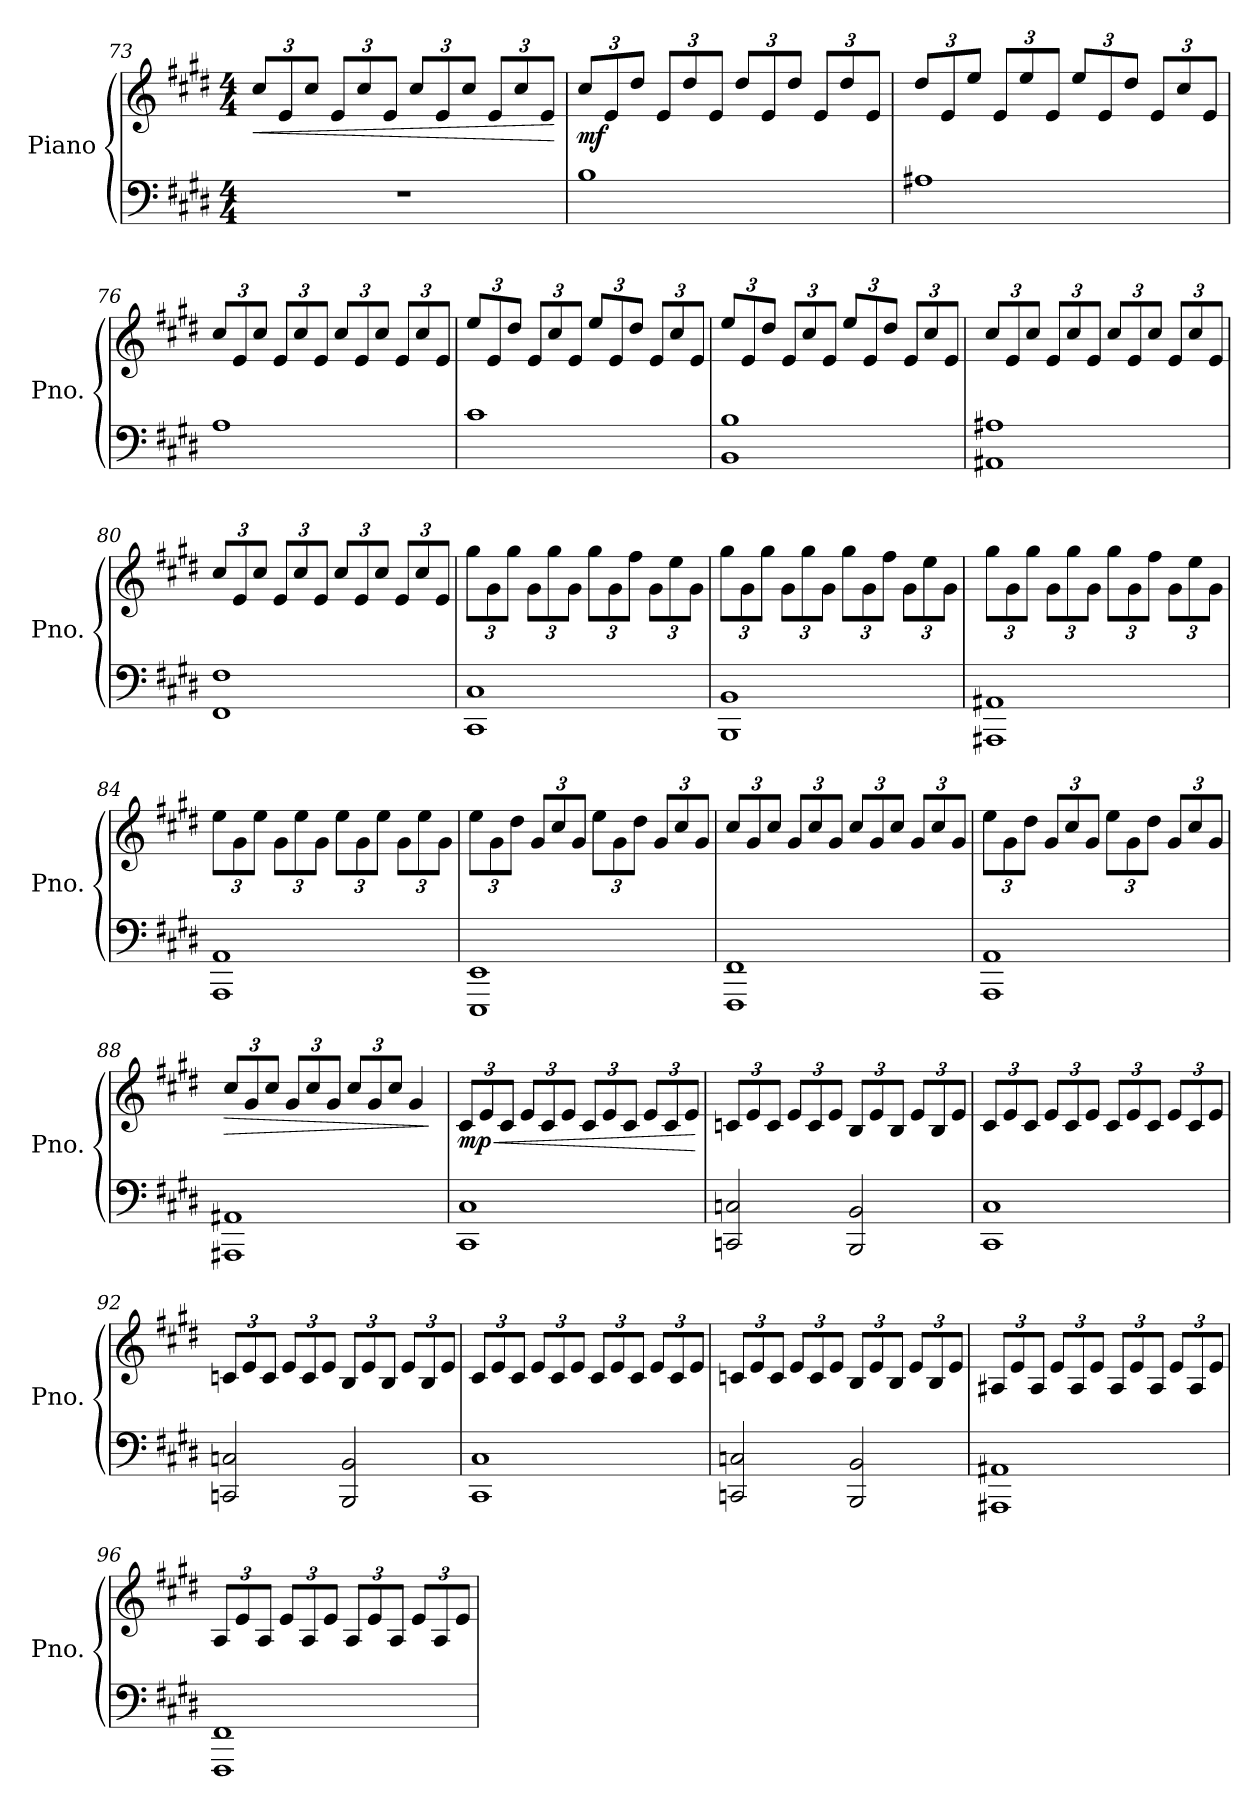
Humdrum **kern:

**kern	**kern	**dynam
*part1	*part1	*part1
*staff2	*staff1	*staff1/2
*I"Piano	*	*
*I'Pno.	*	*
!!LO:LB:g=z
*clefF4	*clefG2	*
*k[f#c#g#d#]	*k[f#c#g#d#]	*
*M4/4	*M4/4	*
*	*Xbrackettup	*
=73	=73	=73
!	!	!LO:HP:b
1r	12cc#/L	<
.	12e/	.
.	12cc#/J	.
.	12e/L	.
.	12cc#/	.
.	12e/J	.
.	12cc#/L	.
.	12e/	.
.	12cc#/J	.
.	12e/L	.
.	12cc#/	.
.	12e/J	.
.	.	[
=74	=74	=74
!	!	!LO:DY:b
1B	12cc#/L	mf
.	12e/	.
.	12dd#/J	.
.	12e/L	.
.	12dd#/	.
.	12e/J	.
.	12dd#/L	.
.	12e/	.
.	12dd#/J	.
.	12e/L	.
.	12dd#/	.
.	12e/J	.
=75	=75	=75
1A#X	12dd#/L	.
.	12e/	.
.	12ee/J	.
.	12e/L	.
.	12ee/	.
.	12e/J	.
.	12ee/L	.
.	12e/	.
.	12dd#/J	.
.	12e/L	.
.	12cc#/	.
.	12e/J	.
=76	=76	=76
1A	12cc#/L	.
.	12e/	.
.	12cc#/J	.
.	12e/L	.
.	12cc#/	.
.	12e/J	.
.	12cc#/L	.
.	12e/	.
.	12cc#/J	.
.	12e/L	.
.	12cc#/	.
.	12e/J	.
!!LO:LB:g=z
=77	=77	=77
1c#	12ee/L	.
.	12e/	.
.	12dd#/J	.
.	12e/L	.
.	12cc#/	.
.	12e/J	.
.	12ee/L	.
.	12e/	.
.	12dd#/J	.
.	12e/L	.
.	12cc#/	.
.	12e/J	.
=78	=78	=78
1BB 1B	12ee/L	.
.	12e/	.
.	12dd#/J	.
.	12e/L	.
.	12cc#/	.
.	12e/J	.
.	12ee/L	.
.	12e/	.
.	12dd#/J	.
.	12e/L	.
.	12cc#/	.
.	12e/J	.
=79	=79	=79
1AA#X 1A#X	12cc#/L	.
.	12e/	.
.	12cc#/J	.
.	12e/L	.
.	12cc#/	.
.	12e/J	.
.	12cc#/L	.
.	12e/	.
.	12cc#/J	.
.	12e/L	.
.	12cc#/	.
.	12e/J	.
=80	=80	=80
1FF# 1F#	12cc#/L	.
.	12e/	.
.	12cc#/J	.
.	12e/L	.
.	12cc#/	.
.	12e/J	.
.	12cc#/L	.
.	12e/	.
.	12cc#/J	.
.	12e/L	.
.	12cc#/	.
.	12e/J	.
!!LO:LB:g=z
=81	=81	=81
1CC# 1C#	12gg#\L	.
.	12g#\	.
.	12gg#\J	.
.	12g#\L	.
.	12gg#\	.
.	12g#\J	.
.	12gg#\L	.
.	12g#\	.
.	12ff#\J	.
.	12g#\L	.
.	12ee\	.
.	12g#\J	.
=82	=82	=82
1BBB 1BB	12gg#\L	.
.	12g#\	.
.	12gg#\J	.
.	12g#\L	.
.	12gg#\	.
.	12g#\J	.
.	12gg#\L	.
.	12g#\	.
.	12ff#\J	.
.	12g#\L	.
.	12ee\	.
.	12g#\J	.
=83	=83	=83
1AAA#X 1AA#X	12gg#\L	.
.	12g#\	.
.	12gg#\J	.
.	12g#\L	.
.	12gg#\	.
.	12g#\J	.
.	12gg#\L	.
.	12g#\	.
.	12ff#\J	.
.	12g#\L	.
.	12ee\	.
.	12g#\J	.
=84	=84	=84
1AAA 1AA	12ee\L	.
.	12g#\	.
.	12ee\J	.
.	12g#\L	.
.	12ee\	.
.	12g#\J	.
.	12ee\L	.
.	12g#\	.
.	12ee\J	.
.	12g#\L	.
.	12ee\	.
.	12g#\J	.
!!LO:LB:g=z
=85	=85	=85
1EEE 1EE	12ee\L	.
.	12g#\	.
.	12dd#\J	.
.	12g#/L	.
.	12cc#/	.
.	12g#/J	.
.	12ee\L	.
.	12g#\	.
.	12dd#\J	.
.	12g#/L	.
.	12cc#/	.
.	12g#/J	.
=86	=86	=86
1FFF# 1FF#	12cc#/L	.
.	12g#/	.
.	12cc#/J	.
.	12g#/L	.
.	12cc#/	.
.	12g#/J	.
.	12cc#/L	.
.	12g#/	.
.	12cc#/J	.
.	12g#/L	.
.	12cc#/	.
.	12g#/J	.
=87	=87	=87
1AAA 1AA	12ee\L	.
.	12g#\	.
.	12dd#\J	.
.	12g#/L	.
.	12cc#/	.
.	12g#/J	.
.	12ee\L	.
.	12g#\	.
.	12dd#\J	.
.	12g#/L	.
.	12cc#/	.
.	12g#/J	.
=88	=88	=88
!	!	!LO:HP:b
1AAA#X 1AA#X	12cc#/L	>
.	12g#/	.
.	12cc#/J	.
.	12g#/L	.
.	12cc#/	.
.	12g#/J	.
.	12cc#/L	.
.	12g#/	.
.	12cc#/J	.
.	4g#/	.
.	.	]
!!LO:PB:g=z
=89	=89	=89
!	!	!LO:HP:b
!	!	!LO:DY:n=1:b
1CC# 1C#	12c#/L	< mp
.	12e/	.
.	12c#/J	.
.	12e/L	.
.	12c#/	.
.	12e/J	.
.	12c#/L	.
.	12e/	.
.	12c#/J	.
.	12e/L	.
.	12c#/	.
.	12e/J	.
.	.	[
=90	=90	=90
2CCn/ 2Cn/	12cn/L	.
.	12e/	.
.	12c/J	.
.	12e/L	.
.	12c/	.
.	12e/J	.
2BBB/ 2BB/	12B/L	.
.	12e/	.
.	12B/J	.
.	12e/L	.
.	12B/	.
.	12e/J	.
=91	=91	=91
1CC# 1C#	12c#/L	.
.	12e/	.
.	12c#/J	.
.	12e/L	.
.	12c#/	.
.	12e/J	.
.	12c#/L	.
.	12e/	.
.	12c#/J	.
.	12e/L	.
.	12c#/	.
.	12e/J	.
=92	=92	=92
2CCn/ 2Cn/	12cn/L	.
.	12e/	.
.	12c/J	.
.	12e/L	.
.	12c/	.
.	12e/J	.
2BBB/ 2BB/	12B/L	.
.	12e/	.
.	12B/J	.
.	12e/L	.
.	12B/	.
.	12e/J	.
!!LO:LB:g=z
=93	=93	=93
1CC# 1C#	12c#/L	.
.	12e/	.
.	12c#/J	.
.	12e/L	.
.	12c#/	.
.	12e/J	.
.	12c#/L	.
.	12e/	.
.	12c#/J	.
.	12e/L	.
.	12c#/	.
.	12e/J	.
=94	=94	=94
2CCn/ 2Cn/	12cn/L	.
.	12e/	.
.	12c/J	.
.	12e/L	.
.	12c/	.
.	12e/J	.
2BBB/ 2BB/	12B/L	.
.	12e/	.
.	12B/J	.
.	12e/L	.
.	12B/	.
.	12e/J	.
=95	=95	=95
1AAA#X 1AA#X	12A#X/L	.
.	12e/	.
.	12A#/J	.
.	12e/L	.
.	12A#/	.
.	12e/J	.
.	12A#/L	.
.	12e/	.
.	12A#/J	.
.	12e/L	.
.	12A#/	.
.	12e/J	.
=96	=96	=96
1FFF# 1FF#	12A/L	.
.	12e/	.
.	12A/J	.
.	12e/L	.
.	12A/	.
.	12e/J	.
.	12A/L	.
.	12e/	.
.	12A/J	.
.	12e/L	.
.	12A/	.
.	12e/J	.
=	=	=
*-	*-	*-
